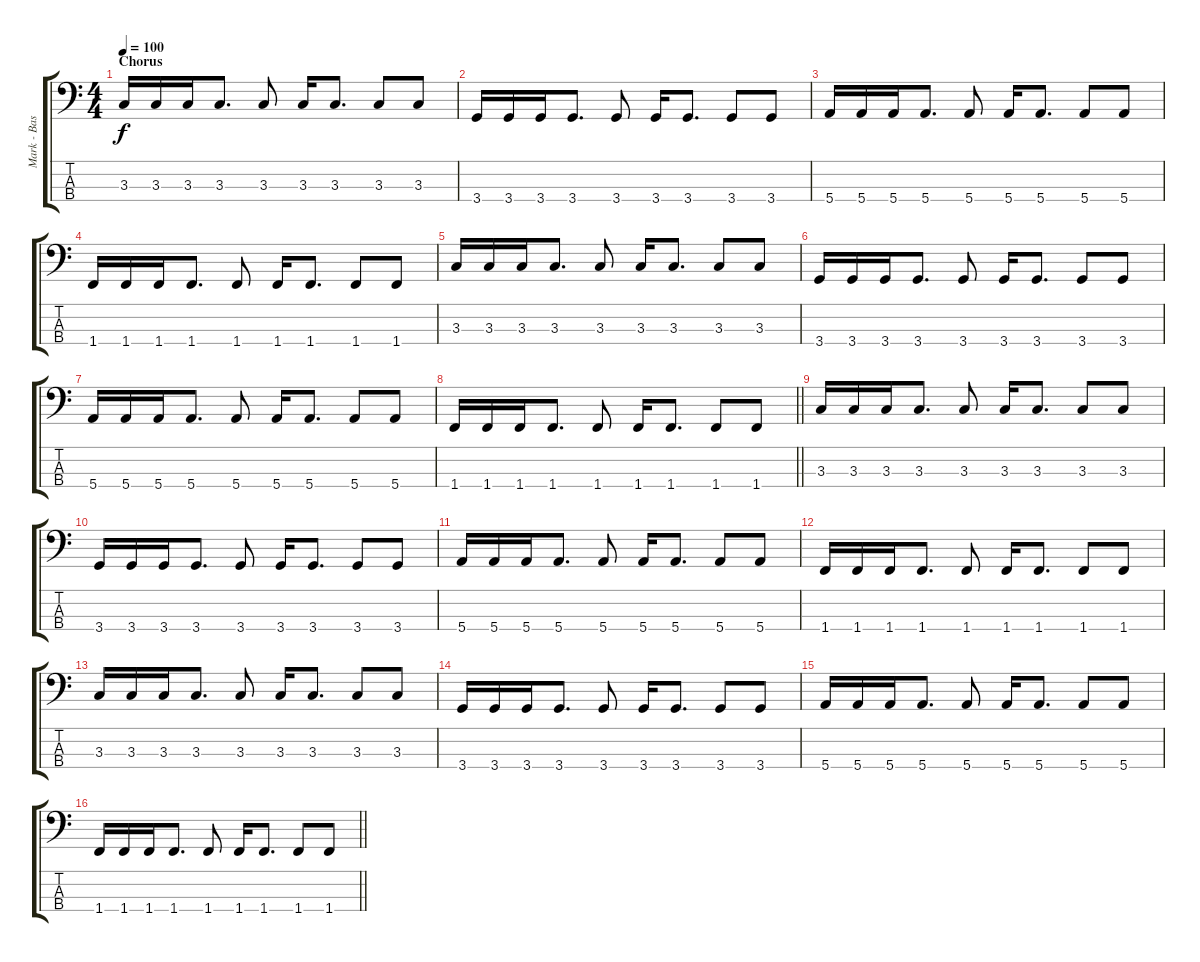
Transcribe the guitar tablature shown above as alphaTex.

\track ("Mark - Bass" "Mark - Bas") {instrument electricbassfinger}
\staff {score tabs}
\tuning (G2 D2 A1 E1) {hide}
\ts (4 4)
\section ("" "Chorus")
\tempo 100
\clef f4
\ks c
3.3.16{dy f} 3.3.16 3.3.16 3.3.8{d} 3.3.8 3.3.16 3.3.8{d} 3.3.8 3.3.8 |
3.4.16 3.4.16 3.4.16 3.4.8{d} 3.4.8 3.4.16 3.4.8{d} 3.4.8 3.4.8 |
5.4.16 5.4.16 5.4.16 5.4.8{d} 5.4.8 5.4.16 5.4.8{d} 5.4.8 5.4.8 |
1.4.16 1.4.16 1.4.16 1.4.8{d} 1.4.8 1.4.16 1.4.8{d} 1.4.8 1.4.8 |
3.3.16 3.3.16 3.3.16 3.3.8{d} 3.3.8 3.3.16 3.3.8{d} 3.3.8 3.3.8 |
3.4.16 3.4.16 3.4.16 3.4.8{d} 3.4.8 3.4.16 3.4.8{d} 3.4.8 3.4.8 |
5.4.16 5.4.16 5.4.16 5.4.8{d} 5.4.8 5.4.16 5.4.8{d} 5.4.8 5.4.8 |
\barLineRight lightlight
1.4.16 1.4.16 1.4.16 1.4.8{d} 1.4.8 1.4.16 1.4.8{d} 1.4.8 1.4.8 |
3.3.16 3.3.16 3.3.16 3.3.8{d} 3.3.8 3.3.16 3.3.8{d} 3.3.8 3.3.8 |
3.4.16 3.4.16 3.4.16 3.4.8{d} 3.4.8 3.4.16 3.4.8{d} 3.4.8 3.4.8 |
5.4.16 5.4.16 5.4.16 5.4.8{d} 5.4.8 5.4.16 5.4.8{d} 5.4.8 5.4.8 |
1.4.16 1.4.16 1.4.16 1.4.8{d} 1.4.8 1.4.16 1.4.8{d} 1.4.8 1.4.8 |
3.3.16 3.3.16 3.3.16 3.3.8{d} 3.3.8 3.3.16 3.3.8{d} 3.3.8 3.3.8 |
3.4.16 3.4.16 3.4.16 3.4.8{d} 3.4.8 3.4.16 3.4.8{d} 3.4.8 3.4.8 |
5.4.16 5.4.16 5.4.16 5.4.8{d} 5.4.8 5.4.16 5.4.8{d} 5.4.8 5.4.8 |
\barLineRight lightlight
1.4.16 1.4.16 1.4.16 1.4.8{d} 1.4.8 1.4.16 1.4.8{d} 1.4.8 1.4.8
